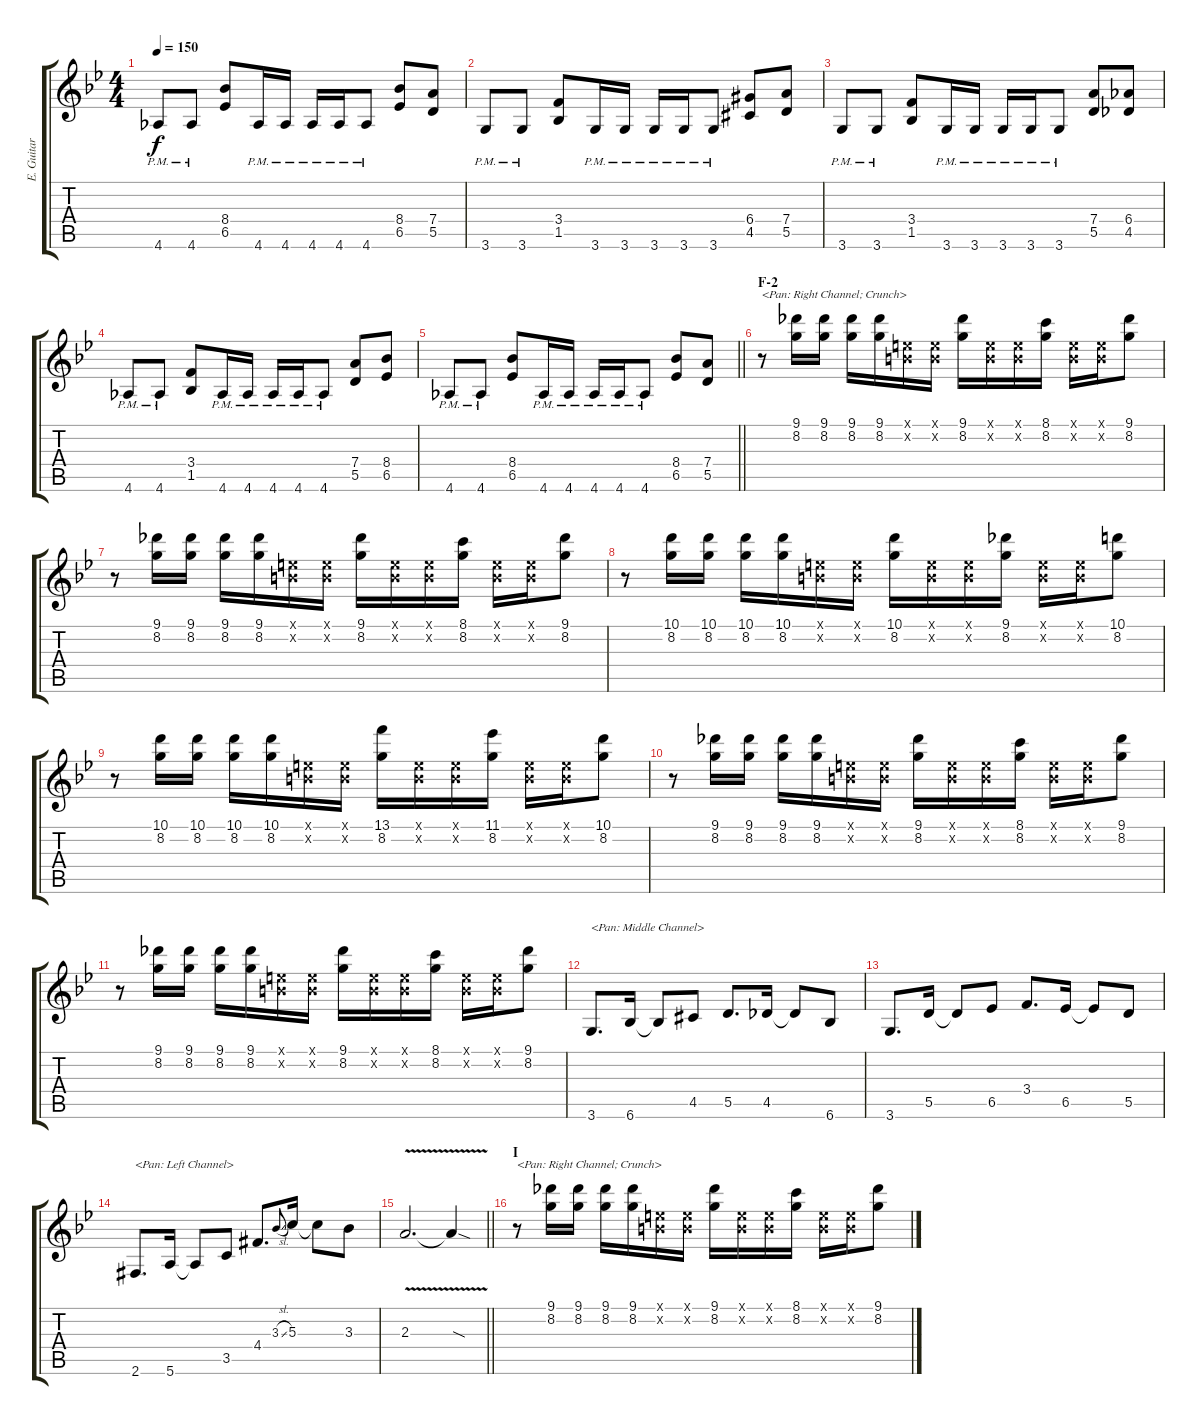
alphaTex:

\track ("E. Guitar II" "E. Guitar ") {instrument overdrivenguitar}
\staff {score tabs}
\tuning (E4 B3 G3 D3 A2 E2) {hide}
\ts (4 4)
\tempo 150
\clef g2
\ks bb
4.6{pm}.8{dy f} 4.6{pm}.8 (8.4 6.5).8 4.6{pm}.16 4.6{pm}.16 4.6{pm}.16 4.6{pm}.16 4.6{pm}.8 (8.4 6.5).8 (7.4 5.5).8 |
3.6{pm}.8 3.6{pm}.8 (3.4 1.5).8 3.6{pm}.16 3.6{pm}.16 3.6{pm}.16 3.6{pm}.16 3.6{pm}.8 (6.4{acc #} 4.5{acc #}).8 (7.4 5.5).8 |
3.6{pm}.8 3.6{pm}.8 (3.4 1.5).8 3.6{pm}.16 3.6{pm}.16 3.6{pm}.16 3.6{pm}.16 3.6{pm}.8 (7.4 5.5).8 (6.4 4.5).8 |
4.6{pm}.8 4.6{pm}.8 (3.4 1.5).8 4.6{pm}.16 4.6{pm}.16 4.6{pm}.16 4.6{pm}.16 4.6{pm}.8 (7.4 5.5).8 (8.4 6.5).8 |
\barLineRight lightlight
4.6{pm}.8 4.6{pm}.8 (8.4 6.5).8 4.6{pm}.16 4.6{pm}.16 4.6{pm}.16 4.6{pm}.16 4.6{pm}.8 (8.4 6.5).8 (7.4 5.5).8 |
\section ("" "F-2")
r.8{txt "<Pan: Right Channel; Crunch>" balance 15} (9.1 8.2).16 (9.1 8.2).16 (9.1 8.2).16 (9.1 8.2).16 (0.1{x} 0.2{x}).16 (0.1{x} 0.2{x}).16 (9.1 8.2).16 (0.1{x} 0.2{x}).16 (0.1{x} 0.2{x}).16 (8.1 8.2).16 (0.1{x} 0.2{x}).16 (0.1{x} 0.2{x}).16 (9.1 8.2).8 |
r.8 (9.1 8.2).16 (9.1 8.2).16 (9.1 8.2).16 (9.1 8.2).16 (0.1{x} 0.2{x}).16 (0.1{x} 0.2{x}).16 (9.1 8.2).16 (0.1{x} 0.2{x}).16 (0.1{x} 0.2{x}).16 (8.1 8.2).16 (0.1{x} 0.2{x}).16 (0.1{x} 0.2{x}).16 (9.1 8.2).8 |
r.8 (10.1 8.2).16 (10.1 8.2).16 (10.1 8.2).16 (10.1 8.2).16 (0.1{x} 0.2{x}).16 (0.1{x} 0.2{x}).16 (10.1 8.2).16 (0.1{x} 0.2{x}).16 (0.1{x} 0.2{x}).16 (9.1 8.2).16 (0.1{x} 0.2{x}).16 (0.1{x} 0.2{x}).16 (10.1 8.2).8 |
r.8 (10.1 8.2).16 (10.1 8.2).16 (10.1 8.2).16 (10.1 8.2).16 (0.1{x} 0.2{x}).16 (0.1{x} 0.2{x}).16 (13.1 8.2).16 (0.1{x} 0.2{x}).16 (0.1{x} 0.2{x}).16 (11.1 8.2).16 (0.1{x} 0.2{x}).16 (0.1{x} 0.2{x}).16 (10.1 8.2).8 |
r.8 (9.1 8.2).16 (9.1 8.2).16 (9.1 8.2).16 (9.1 8.2).16 (0.1{x} 0.2{x}).16 (0.1{x} 0.2{x}).16 (9.1 8.2).16 (0.1{x} 0.2{x}).16 (0.1{x} 0.2{x}).16 (8.1 8.2).16 (0.1{x} 0.2{x}).16 (0.1{x} 0.2{x}).16 (9.1 8.2).8 |
r.8 (9.1 8.2).16 (9.1 8.2).16 (9.1 8.2).16 (9.1 8.2).16 (0.1{x} 0.2{x}).16 (0.1{x} 0.2{x}).16 (9.1 8.2).16 (0.1{x} 0.2{x}).16 (0.1{x} 0.2{x}).16 (8.1 8.2).16 (0.1{x} 0.2{x}).16 (0.1{x} 0.2{x}).16 (9.1 8.2).8 |
3.6.8{d txt "<Pan: Middle Channel>" balance 8} 6.6.16 6.6{t}.8 4.5{acc #}.8 5.5.8{d} 4.5.16 4.5{t}.8 6.6.8 |
3.6.8{d} 5.5.16 5.5{t}.8 6.5.8 3.4.8{d} 6.5.16 6.5{t}.8 5.5.8 |
2.6{acc #}.8{d txt "<Pan: Left Channel>" balance 1} 5.6.16 5.6{t}.8 3.5.8 4.4{acc #}.8{d} 3.3{sl}.8{gr onbeat} 5.3.16 5.3{t}.8 3.3.8 |
\barLineRight lightlight
2.3{v}.2{d} 2.3{sod t}.4 |
\section ("" "I")
r.8{txt "<Pan: Right Channel; Crunch>" balance 15} (9.1 8.2).16 (9.1 8.2).16 (9.1 8.2).16 (9.1 8.2).16 (0.1{x} 0.2{x}).16 (0.1{x} 0.2{x}).16 (9.1 8.2).16 (0.1{x} 0.2{x}).16 (0.1{x} 0.2{x}).16 (8.1 8.2).16 (0.1{x} 0.2{x}).16 (0.1{x} 0.2{x}).16 (9.1 8.2).8
